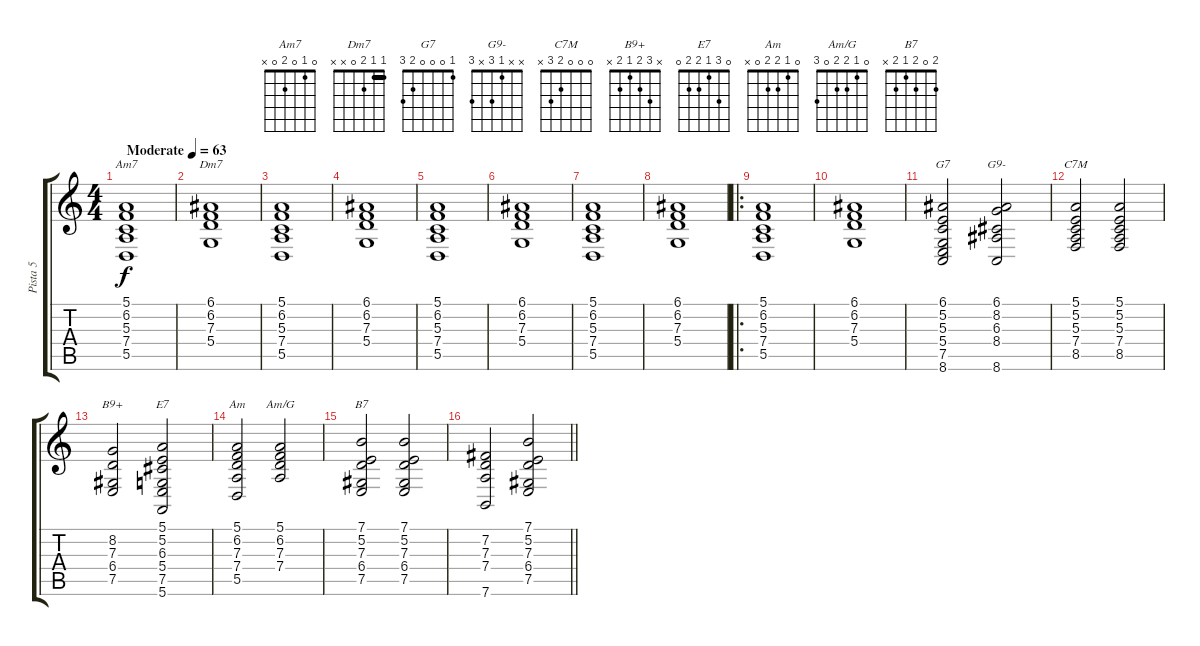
\track ("Pista 5" "Pista 5") {instrument synthstrings2}
\staff {score tabs}
\tuning (E4 B3 G3 D3 A2 E2) {hide}
\chord ("Am7" 0 1 0 2 0 x)
\chord ("Dm7" 1 1 2 0 x x) {barre 1}
\chord ("G7" 1 0 0 0 2 3)
\chord ("G9-" x x 1 3 x 3)
\chord ("C7M" 0 0 0 2 3 x)
\chord ("B9+" x 3 2 1 2 x)
\chord ("E7" 0 3 1 2 2 0)
\chord ("Am" 0 1 2 2 0 x)
\chord ("Am/G" 0 1 2 2 0 3)
\chord ("B7" 2 0 2 1 2 x)
\ts (4 4)
\tempo (63 "Moderate")
\clef g2
\ks c
(5.1 6.2 5.3 7.4 5.5).1{ch "Am7" dy f instrument synthstrings2} |
(6.1 6.2 7.3 5.4).1{ch "Dm7"} |
(5.1 6.2 5.3 7.4 5.5).1 |
(6.1 6.2 7.3 5.4).1 |
(5.1 6.2 5.3 7.4 5.5).1 |
(6.1 6.2 7.3 5.4).1 |
(5.1 6.2 5.3 7.4 5.5).1 |
(6.1 6.2 7.3 5.4).1 |
\ro
(5.1 6.2 5.3 7.4 5.5).1 |
(6.1 6.2 7.3 5.4).1 |
(6.1 5.2 5.3 5.4 7.5 8.6).2{ch "G7"} (6.1 8.2 6.3 8.4 8.6).2{ch "G9-"} |
(5.1 5.2 5.3 7.4 8.5).2{ch "C7M"} (5.1 5.2 5.3 7.4 8.5).2 |
(8.2 7.3 6.4 7.5).2{ch "B9+"} (5.1 5.2 6.3 5.4 7.5 5.6).2{ch "E7"} |
(5.1 6.2 7.3 7.4 5.5).2{ch "Am"} (5.1 6.2 7.3 7.4).2{ch "Am/G"} |
(7.1 5.2 7.3 6.4 7.5).2{ch "B7"} (7.1 5.2 7.3 6.4 7.5).2 |
\barLineRight lightlight
(7.2 7.3 7.4 7.6).2 (7.1 5.2 7.3 6.4 7.5).2
